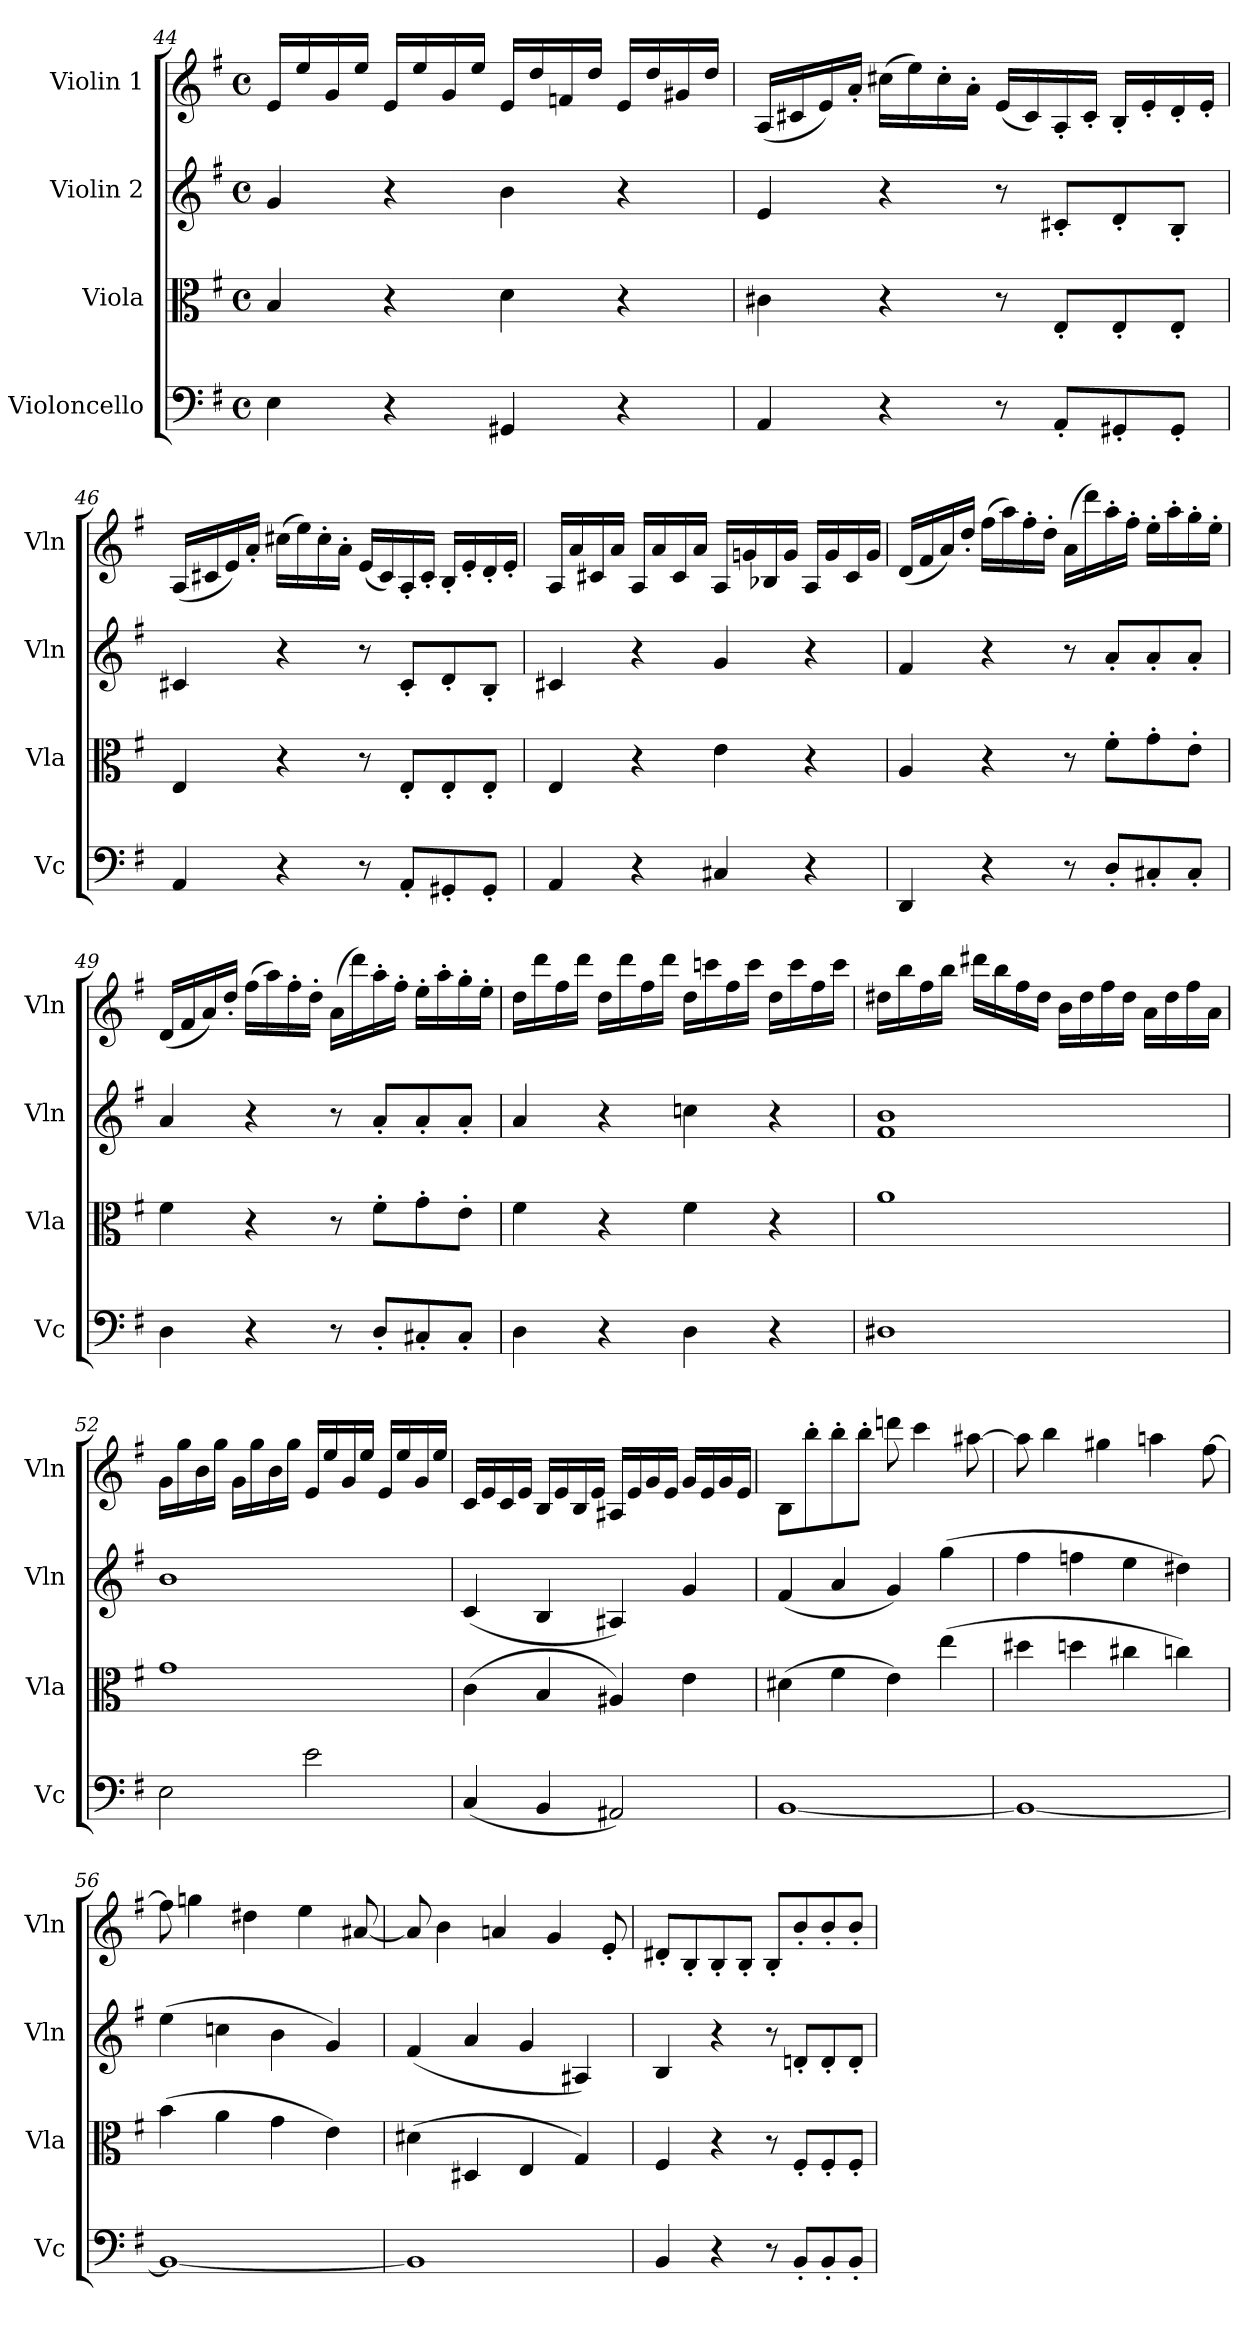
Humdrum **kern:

**kern	**kern	**kern	**kern
*part4	*part3	*part2	*part1
*staff4	*staff3	*staff2	*staff1
*I"Violoncello	*I"Viola	*I"Violin 2	*I"Violin 1
*I'Vc	*I'Vla	*I'Vln	*I'Vln
*clefF4	*clefC3	*clefG2	*clefG2
*k[f#]	*k[f#]	*k[f#]	*k[f#]
*M4/4	*M4/4	*M4/4	*M4/4
*met(c)	*met(c)	*met(c)	*met(c)
=44	=44	=44	=44
4E\	4B/	4g/	16e/LL
.	.	.	16ee/
.	.	.	16g/
.	.	.	16ee/JJ
4r	4r	4r	16e/LL
.	.	.	16ee/
.	.	.	16g/
.	.	.	16ee/JJ
4GG#X/	4d\	4b\	16e/LL
.	.	.	16dd/
.	.	.	16fn/
.	.	.	16dd/JJ
4r	4r	4r	16e/LL
.	.	.	16dd/
.	.	.	16g#X/
.	.	.	16dd/JJ
!!LO:LB:g=z
=45	=45	=45	=45
4AA/	4c#X\	4e/	(<16A/LL
.	.	.	16c#X/
.	.	.	16e/)
.	.	.	16a'/JJ
4r	4r	4r	(>16cc#X\LL
.	.	.	16ee\)
.	.	.	16cc#'\
.	.	.	16a'\JJ
8r	8r	8r	(<16e/LL
.	.	.	16c#/)
8AA'/L	8E'/L	8c#X'/L	16A'/
.	.	.	16c#'/JJ
8GG#X'/	8E'/	8d'/	16B'/LL
.	.	.	16e'/
8GG#'/J	8E'/J	8B'/J	16d'/
.	.	.	16e'/JJ
=46	=46	=46	=46
4AA/	4E/	4c#X/	(<16A/LL
.	.	.	16c#X/
.	.	.	16e/)
.	.	.	16a'/JJ
4r	4r	4r	(>16cc#X\LL
.	.	.	16ee\)
.	.	.	16cc#'\
.	.	.	16a'\JJ
8r	8r	8r	(<16e/LL
.	.	.	16c#/)
8AA'/L	8E'/L	8c#'/L	16A'/
.	.	.	16c#'/JJ
8GG#X'/	8E'/	8d'/	16B'/LL
.	.	.	16e'/
8GG#'/J	8E'/J	8B'/J	16d'/
.	.	.	16e'/JJ
=47	=47	=47	=47
4AA/	4E/	4c#X/	16A/LL
.	.	.	16a/
.	.	.	16c#X/
.	.	.	16a/JJ
4r	4r	4r	16A/LL
.	.	.	16a/
.	.	.	16c#/
.	.	.	16a/JJ
4C#X/	4e\	4g/	16A/LL
.	.	.	16gn/
.	.	.	16B-X/
.	.	.	16g/JJ
4r	4r	4r	16A/LL
.	.	.	16g/
.	.	.	16c#/
.	.	.	16g/JJ
!!LO:PB:g=z
=48	=48	=48	=48
4DD/	4A/	4f#/	(<16d/LL
.	.	.	16f#/
.	.	.	16a/)
.	.	.	16dd'/JJ
4r	4r	4r	(>16ff#\LL
.	.	.	16aa\)
.	.	.	16ff#'\
.	.	.	16dd'\JJ
8r	8r	8r	(>16a\LL
.	.	.	16ddd\)
8D'/L	8f#'\L	8a'/L	16aa'\
.	.	.	16ff#'\JJ
8C#X'/	8g'\	8a'/	16ee'\LL
.	.	.	16aa'\
8C#'/J	8e'\J	8a'/J	16gg'\
.	.	.	16ee'\JJ
=49	=49	=49	=49
4D\	4f#\	4a/	(<16d/LL
.	.	.	16f#/
.	.	.	16a/)
.	.	.	16dd'/JJ
4r	4r	4r	(>16ff#\LL
.	.	.	16aa\)
.	.	.	16ff#'\
.	.	.	16dd'\JJ
8r	8r	8r	(>16a\LL
.	.	.	16ddd\)
8D'/L	8f#'\L	8a'/L	16aa'\
.	.	.	16ff#'\JJ
8C#X'/	8g'\	8a'/	16ee'\LL
.	.	.	16aa'\
8C#'/J	8e'\J	8a'/J	16gg'\
.	.	.	16ee'\JJ
=50	=50	=50	=50
4D\	4f#\	4a/	16dd\LL
.	.	.	16ddd\
.	.	.	16ff#\
.	.	.	16ddd\JJ
4r	4r	4r	16dd\LL
.	.	.	16ddd\
.	.	.	16ff#\
.	.	.	16ddd\JJ
4D\	4f#\	4ccn\	16dd\LL
.	.	.	16cccn\
.	.	.	16ff#\
.	.	.	16ccc\JJ
4r	4r	4r	16dd\LL
.	.	.	16ccc\
.	.	.	16ff#\
.	.	.	16ccc\JJ
!!LO:PB:g=z
=51	=51	=51	=51
1D#X	1a	1f# 1b	16dd#X\LL
.	.	.	16bb\
.	.	.	16ff#\
.	.	.	16bb\JJ
.	.	.	16ddd#X\LL
.	.	.	16bb\
.	.	.	16ff#\
.	.	.	16dd#\JJ
.	.	.	16b\LL
.	.	.	16dd#\
.	.	.	16ff#\
.	.	.	16dd#\JJ
.	.	.	16a\LL
.	.	.	16dd#\
.	.	.	16ff#\
.	.	.	16a\JJ
=52	=52	=52	=52
2E\	1g	1b	16g\LL
.	.	.	16gg\
.	.	.	16b\
.	.	.	16gg\JJ
.	.	.	16g\LL
.	.	.	16gg\
.	.	.	16b\
.	.	.	16gg\JJ
2e\	.	.	16e/LL
.	.	.	16ee/
.	.	.	16g/
.	.	.	16ee/JJ
.	.	.	16e/LL
.	.	.	16ee/
.	.	.	16g/
.	.	.	16ee/JJ
=53	=53	=53	=53
(<4C/	(>4c\	(<4c/	16c/LL
.	.	.	16e/
.	.	.	16c/
.	.	.	16e/JJ
4BB/	4B/	4B/	16B/LL
.	.	.	16e/
.	.	.	16B/
.	.	.	16e/JJ
2AA#X/)	4A#X/)	4A#X/)	16A#X/LL
.	.	.	16e/
.	.	.	16g/
.	.	.	16e/JJ
.	4e\	4g/	16g/LL
.	.	.	16e/
.	.	.	16g/
.	.	.	16e/JJ
!!LO:LB:g=z
=54	=54	=54	=54
[1BB	(>4d#X\	(<4f#/	8B\L
.	.	.	8bb'\
.	4f#\	4a/	8bb'\
.	.	.	8bb'\J
.	4e\)	4g/)	8dddn\
.	.	.	4ccc\
.	(>4ee\	(>4gg\	.
.	.	.	[8aa#X\
=55	=55	=55	=55
1BB_	4dd#X\	4ff#\	8aa#\]
.	.	.	4bb\
.	4ddn\	4ffn\	.
.	.	.	4gg#X\
.	4cc#X\	4ee\	.
.	.	.	4aan\
.	4ccn\)	4dd#X\)	.
.	.	.	[8ff#\
=56	=56	=56	=56
1BB_	(>4b\	(>4ee\	8ff#\]
.	.	.	4ggn\
.	4a\	4ccn\	.
.	.	.	4dd#X\
.	4g\	4b\	.
.	.	.	4ee\
.	4e\)	4g/)	.
.	.	.	[8a#X/
=57	=57	=57	=57
1BB]	(>4d#X\	(<4f#/	8a#/]
.	.	.	4b\
.	4D#X/	4a/	.
.	.	.	4an/
.	4E/	4g/	.
.	.	.	4g/
.	4G/)	4A#X/)	.
.	.	.	8e'/
=58	=58	=58	=58
4BB/	4F#/	4B/	8d#X'/L
.	.	.	8B'/
4r	4r	4r	8B'/
.	.	.	8B'/J
8r	8r	8r	8B'/L
8BB'/L	8F#'/L	8dn'/L	8b'/
8BB'/	8F#'/	8d'/	8b'/
8BB'/J	8F#'/J	8d'/J	8b'/J
=	=	=	=
*-	*-	*-	*-
